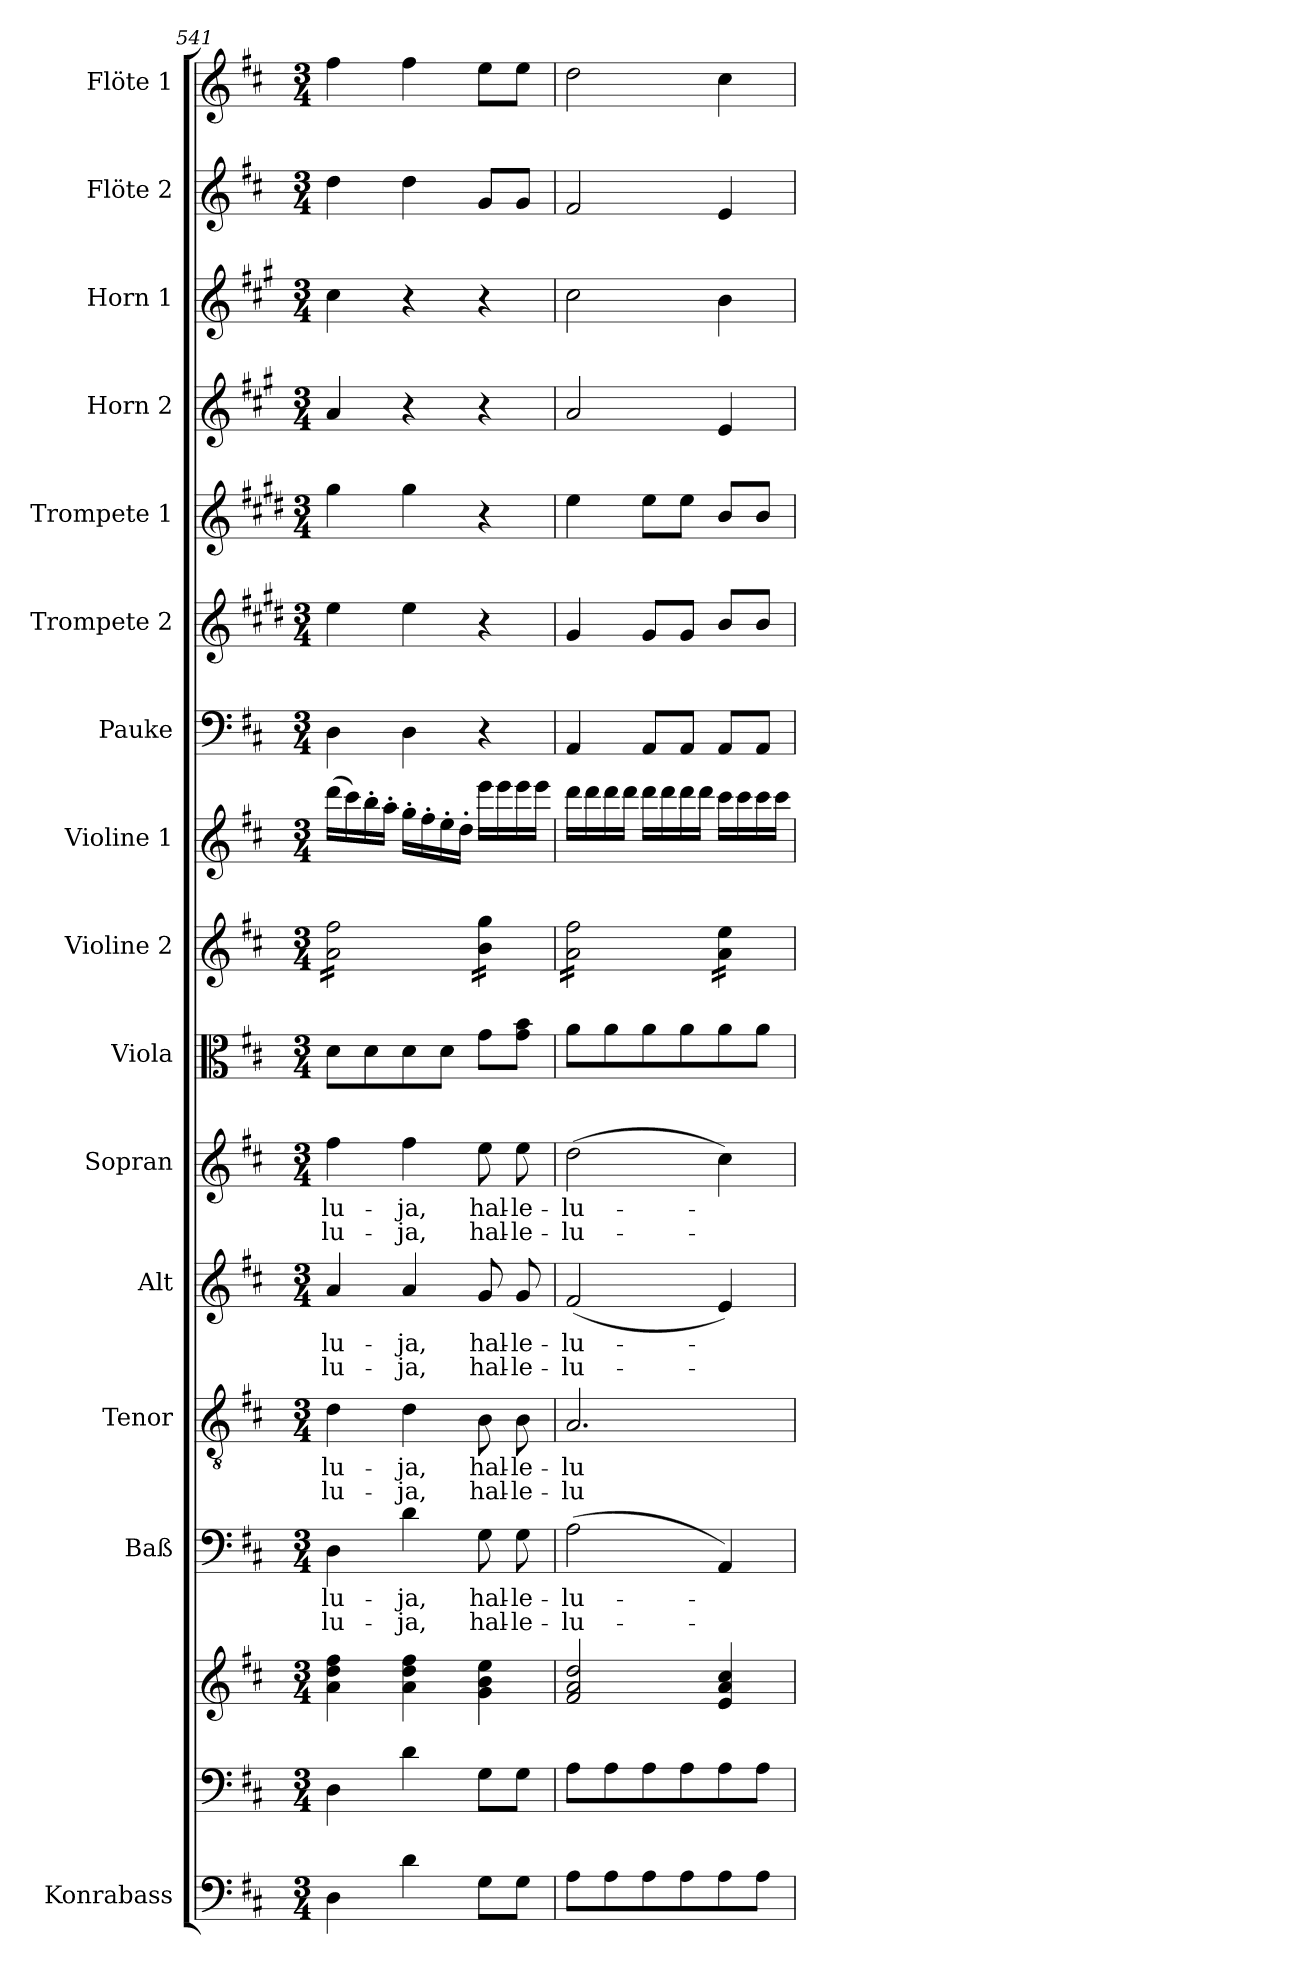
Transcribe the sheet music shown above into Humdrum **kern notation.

**kern	**kern	**kern	**kern	**text	**text	**kern	**text	**text	**kern	**text	**text	**kern	**text	**text	**kern	**kern	**kern	**kern	**kern	**kern	**kern	**kern	**kern	**kern
*part16	*part15	*part15	*part14	*part14	*part14	*part13	*part13	*part13	*part12	*part12	*part12	*part11	*part11	*part11	*part10	*part9	*part8	*part7	*part6	*part5	*part4	*part3	*part2	*part1
*staff17	*staff16	*staff15	*staff14	*staff14	*staff14	*staff13	*staff13	*staff13	*staff12	*staff12	*staff12	*staff11	*staff11	*staff11	*staff10	*staff9	*staff8	*staff7	*staff6	*staff5	*staff4	*staff3	*staff2	*staff1
*I"Konrabass	*	*	*I"Baß	*	*	*I"Tenor	*	*	*I"Alt	*	*	*I"Sopran	*	*	*I"Viola	*I"Violine 2	*I"Violine 1	*I"Pauke	*I"Trompete 2	*I"Trompete 1	*I"Horn 2	*I"Horn 1	*I"Flöte 2	*I"Flöte 1
*I'Kb.	*	*	*I'Baß	*	*	*I'Ten	*	*	*I'Alt	*	*	*I'Sop	*	*	*I'Vla.	*I'Vln. 2	*I'Vln. 1	*I'Pk.	*I'Trp. 2	*I'Trp. 1	*I'Hrn. 2	*I'Hrn. 1	*I'Fl. 2	*I'Fl. 1
*clefF4	*clefF4	*clefG2	*clefF4	*	*	*clefGv2	*	*	*clefG2	*	*	*clefG2	*	*	*clefC3	*clefG2	*clefG2	*clefF4	*clefG2	*clefG2	*clefG2	*clefG2	*clefG2	*clefG2
*ITrd7c12	*	*	*	*	*	*	*	*	*	*	*	*	*	*	*	*	*	*	*ITrd1c2	*ITrd1c2	*ITrd4c7	*ITrd4c7	*	*
*k[f#c#]	*k[f#c#]	*k[f#c#]	*k[f#c#]	*	*	*k[f#c#]	*	*	*k[f#c#]	*	*	*k[f#c#]	*	*	*k[f#c#]	*k[f#c#]	*k[f#c#]	*k[f#c#]	*k[f#c#]	*k[f#c#]	*k[f#c#]	*k[f#c#]	*k[f#c#]	*k[f#c#]
*D:	*D:	*D:	*D:	*	*	*D:	*	*	*D:	*	*	*D:	*	*	*D:	*D:	*D:	*D:	*D:	*D:	*D:	*D:	*D:	*D:
*M3/4	*M3/4	*M3/4	*M3/4	*	*	*M3/4	*	*	*M3/4	*	*	*M3/4	*	*	*M3/4	*M3/4	*M3/4	*M3/4	*M3/4	*M3/4	*M3/4	*M3/4	*M3/4	*M3/4
=541	=541	=541	=541	=541	=541	=541	=541	=541	=541	=541	=541	=541	=541	=541	=541	=541	=541	=541	=541	=541	=541	=541	=541	=541
!	!	!	!	!LO:LY:b	!LO:LY:b	!	!LO:LY:b	!LO:LY:b	!	!LO:LY:b	!LO:LY:b	!	!LO:LY:b	!LO:LY:b	!	!	!	!	!	!	!	!	!	!
*	*	*	*	*	*	*	*	*	*	*	*	*	*	*	*	*tremolo	*	*	*	*	*	*	*	*
4DD\	4D\	4a\ 4dd\ 4ff#\	4D\	-lu-	-lu-	4d\	-lu-	-lu-	4a/	-lu-	-lu-	4ff#\	-lu-	-lu-	8d\L	16a\ 16ff#\LL	(>16ddd\LL	4D\	4dd\	4ff#\	4d/	4f#\	4dd\	4ff#\
.	.	.	.	.	.	.	.	.	.	.	.	.	.	.	.	16a\ 16ff#\	16ccc#\)	.	.	.	.	.	.	.
.	.	.	.	.	.	.	.	.	.	.	.	.	.	.	8d\	16a\ 16ff#\	16bb'>\	.	.	.	.	.	.	.
.	.	.	.	.	.	.	.	.	.	.	.	.	.	.	.	16a\ 16ff#\	16aa'>\JJ	.	.	.	.	.	.	.
!	!	!	!	!LO:LY:b	!LO:LY:b	!	!LO:LY:b	!LO:LY:b	!	!LO:LY:b	!LO:LY:b	!	!LO:LY:b	!LO:LY:b	!	!	!	!	!	!	!	!	!	!
4D\	4d\	4a\ 4dd\ 4ff#\	4d\	-ja,	-ja,	4d\	-ja,	-ja,	4a/	-ja,	-ja,	4ff#\	-ja,	-ja,	8d\	16a\ 16ff#\	16gg'>\LL	4D\	4dd\	4ff#\	4r	4r	4dd\	4ff#\
.	.	.	.	.	.	.	.	.	.	.	.	.	.	.	.	16a\ 16ff#\	16ff#'>\	.	.	.	.	.	.	.
.	.	.	.	.	.	.	.	.	.	.	.	.	.	.	8d\J	16a\ 16ff#\	16ee'>\	.	.	.	.	.	.	.
.	.	.	.	.	.	.	.	.	.	.	.	.	.	.	.	16a\ 16ff#\JJ	16dd'>\JJ	.	.	.	.	.	.	.
!	!	!	!	!LO:LY:b	!LO:LY:b	!	!LO:LY:b	!LO:LY:b	!	!LO:LY:b	!LO:LY:b	!	!LO:LY:b	!LO:LY:b	!	!	!	!	!	!	!	!	!	!
8GG\L	8G\L	4g\ 4b\ 4ee\	8G\	hal-	hal-	8B\	hal-	hal-	8g/	hal-	hal-	8ee\	hal-	hal-	8g\L	16b\ 16gg\LL	16eee\LL	4r	4r	4r	4r	4r	8g/L	8ee\L
.	.	.	.	.	.	.	.	.	.	.	.	.	.	.	.	16b\ 16gg\	16eee\	.	.	.	.	.	.	.
!	!	!	!	!LO:LY:b	!LO:LY:b	!	!LO:LY:b	!LO:LY:b	!	!LO:LY:b	!LO:LY:b	!	!LO:LY:b	!LO:LY:b	!	!	!	!	!	!	!	!	!	!
8GG\J	8G\J	.	8G\	-le-	-le-	8B\	-le-	-le-	8g/	-le-	-le-	8ee\	-le-	-le-	8g\ 8b\J	16b\ 16gg\	16eee\	.	.	.	.	.	8g/J	8ee\J
.	.	.	.	.	.	.	.	.	.	.	.	.	.	.	.	16b\ 16gg\JJ	16eee\JJ	.	.	.	.	.	.	.
=542	=542	=542	=542	=542	=542	=542	=542	=542	=542	=542	=542	=542	=542	=542	=542	=542	=542	=542	=542	=542	=542	=542	=542	=542
!	!	!	!	!LO:LY:b	!LO:LY:b	!	!LO:LY:b	!LO:LY:b	!	!LO:LY:b	!LO:LY:b	!	!LO:LY:b	!LO:LY:b	!	!	!	!	!	!	!	!	!	!
8AA\L	8A\L	2f#/ 2a/ 2dd/	(>2A\	-lu-	-lu-	2.A/	-lu-	-lu-	(<2f#/	-lu-	-lu-	(>2dd\	-lu-	-lu-	8a\L	16a\ 16ff#\LL	16ddd\LL	4AA/	4f#/	4dd\	2d/	2f#\	2f#/	2dd\
.	.	.	.	.	.	.	.	.	.	.	.	.	.	.	.	16a\ 16ff#\	16ddd\	.	.	.	.	.	.	.
8AA\	8A\	.	.	.	.	.	.	.	.	.	.	.	.	.	8a\	16a\ 16ff#\	16ddd\	.	.	.	.	.	.	.
.	.	.	.	.	.	.	.	.	.	.	.	.	.	.	.	16a\ 16ff#\	16ddd\JJ	.	.	.	.	.	.	.
8AA\	8A\	.	.	.	.	.	.	.	.	.	.	.	.	.	8a\	16a\ 16ff#\	16ddd\LL	8AA/L	8f#/L	8dd\L	.	.	.	.
.	.	.	.	.	.	.	.	.	.	.	.	.	.	.	.	16a\ 16ff#\	16ddd\	.	.	.	.	.	.	.
8AA\	8A\	.	.	.	.	.	.	.	.	.	.	.	.	.	8a\	16a\ 16ff#\	16ddd\	8AA/J	8f#/J	8dd\J	.	.	.	.
.	.	.	.	.	.	.	.	.	.	.	.	.	.	.	.	16a\ 16ff#\JJ	16ddd\JJ	.	.	.	.	.	.	.
8AA\	8A\	4e/ 4a/ 4cc#/	4AA/)	.	.	.	.	.	4e/)	.	.	4cc#\)	.	.	8a\	16a\ 16ee\LL	16ccc#\LL	8AA/L	8a/L	8a/L	4A/	4e\	4e/	4cc#\
.	.	.	.	.	.	.	.	.	.	.	.	.	.	.	.	16a\ 16ee\	16ccc#\	.	.	.	.	.	.	.
8AA\J	8A\J	.	.	.	.	.	.	.	.	.	.	.	.	.	8a\J	16a\ 16ee\	16ccc#\	8AA/J	8a/J	8a/J	.	.	.	.
.	.	.	.	.	.	.	.	.	.	.	.	.	.	.	.	16a\ 16ee\JJ	16ccc#\JJ	.	.	.	.	.	.	.
*	*	*	*	*	*	*	*	*	*	*	*	*	*	*	*	*Xtremolo	*	*	*	*	*	*	*	*
=	=	=	=	=	=	=	=	=	=	=	=	=	=	=	=	=	=	=	=	=	=	=	=	=
*-	*-	*-	*-	*-	*-	*-	*-	*-	*-	*-	*-	*-	*-	*-	*-	*-	*-	*-	*-	*-	*-	*-	*-	*-
